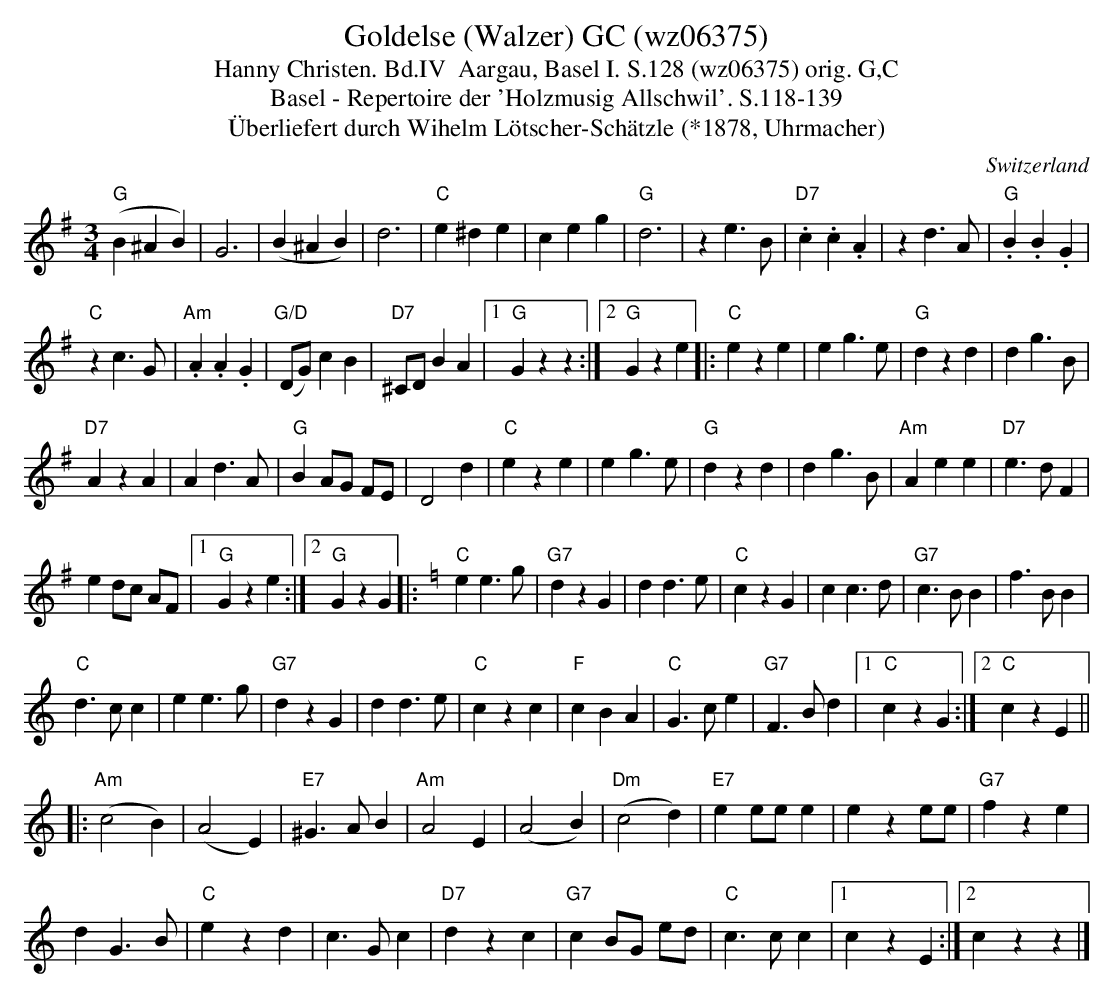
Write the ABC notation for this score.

X:1
T:Goldelse (Walzer) GC (wz06375)
T:Hanny Christen. Bd.IV  Aargau, Basel I. S.128 (wz06375) orig. G,C
T: Basel - Repertoire der 'Holzmusig Allschwil'. S.118-139
T:Überliefert durch Wihelm Lötscher-Schätzle (*1878, Uhrmacher)
M:3/4
L:1/4
O:Switzerland
K:G major
("G"B^AB) | G3 | (B^AB) | d3 | "C"e^de | ceg | "G"d3 | ze>B | "D7".c.c.A | zd>A | "G".B.B.G |
"C"zc>G | "Am".A.A.G | ("G/D"D/G/) cB | "D7"^C/D/ BA |1 "G"Gzz :|2 "G"Gze |: "C"eze | eg>e | "G"dzd | dg>B |
"D7"AzA | Ad>A | "G"BA/G/ F/E/ | D2d | "C"eze | eg>e | "G"dzd | dg>B | "Am"Aee | "D7"e>dF |
ed/c/ A/F/ |1 "G"Gze :|2 "G"GzG |: [K:C] "C"ee>g | "G7"dzG | dd>e | "C"czG | cc>d | "G7"c>BB | f>BB |
"C"d>cc | ee>g | "G7"dzG | dd>e | "C"czc | "F"cBA | "C"G>ce | "G7"F>Bd |1 "C"czG :|2 "C"czE ||
|: ("Am"c2B)  | (A2E) | "E7"^G>AB | "Am"A2E | (A2B) | ("Dm"c2d) | "E7"ee/e/e | eze/e/ | "G7"fze |
dG>B | "C"ezd | c>Gc | "D7"dzc | "G7"cB/G/ e/d/ | "C"c>cc |1 czE :|2 czz |]
